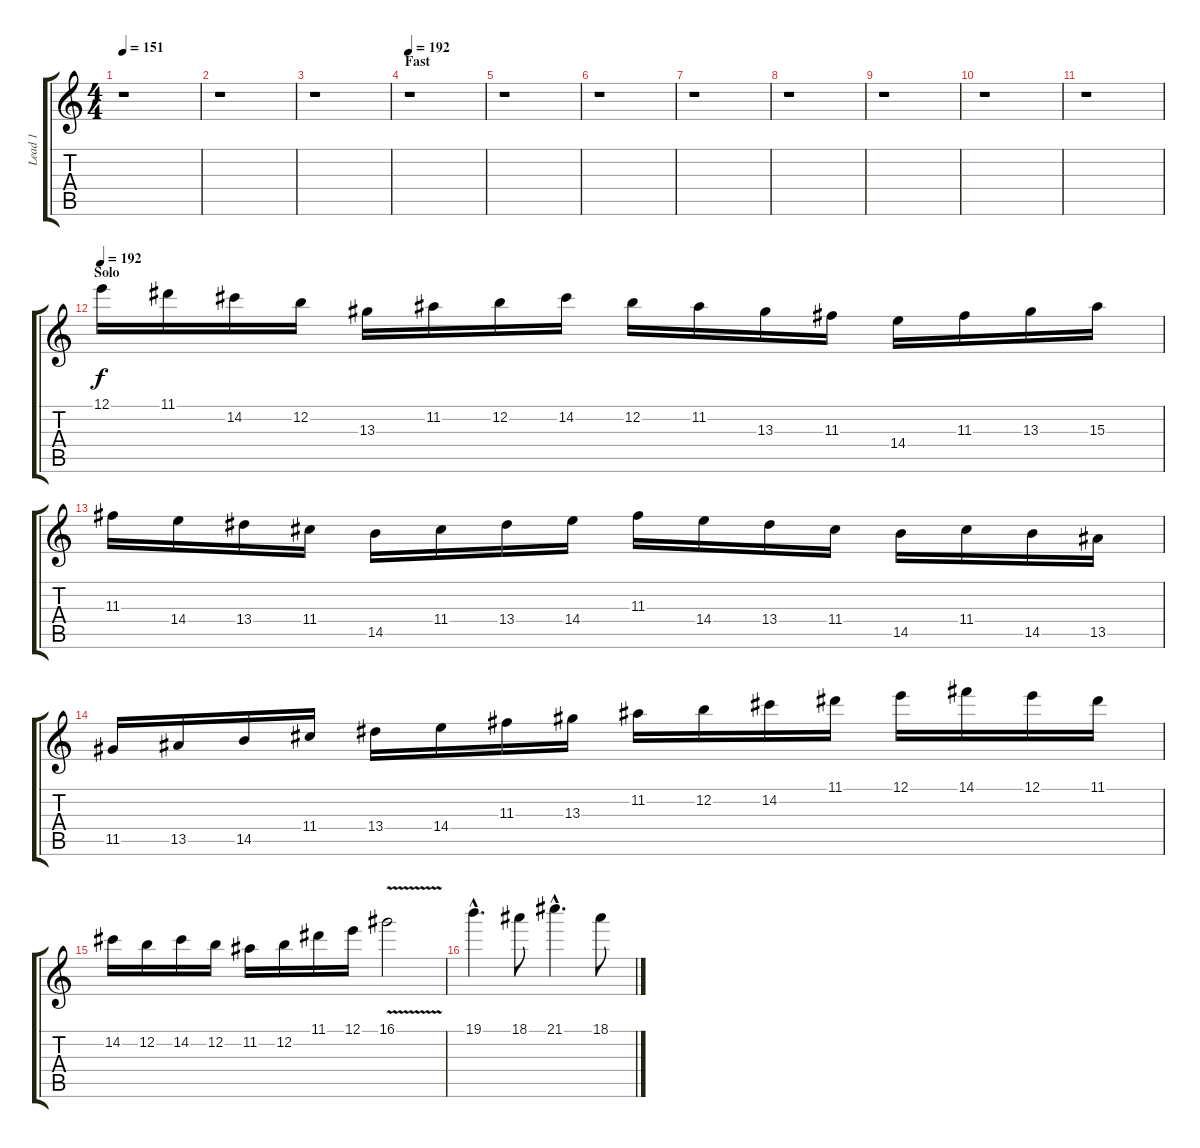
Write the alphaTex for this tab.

\track ("Lead 1" "Lead 1") {instrument overdrivenguitar}
\staff {score tabs}
\tuning (E4 B3 G3 D3 A2 E2) {hide}
\ts (4 4)
\tempo 151
\clef g2
\ks c
r.1{dy f} |
r.1 |
r.1 |
\section ("" "Fast")
\tempo 192
r.1 |
r.1 |
r.1 |
r.1 |
r.1 |
r.1 |
r.1 |
r.1 |
\section ("" "Solo")
\tempo 192
12.1.16 11.1.16 14.2.16 12.2.16 13.3.16 11.2.16 12.2.16 14.2.16 12.2.16 11.2.16 13.3.16 11.3.16 14.4.16 11.3.16 13.3.16 15.3.16 |
11.3.16 14.4.16 13.4.16 11.4.16 14.5.16 11.4.16 13.4.16 14.4.16 11.3.16 14.4.16 13.4.16 11.4.16 14.5.16 11.4.16 14.5.16 13.5.16 |
11.5.16 13.5.16 14.5.16 11.4.16 13.4.16 14.4.16 11.3.16 13.3.16 11.2.16 12.2.16 14.2.16 11.1.16 12.1.16 14.1.16 12.1.16 11.1.16 |
14.2.16 12.2.16 14.2.16 12.2.16 11.2.16 12.2.16 11.1.16 12.1.16 16.1{v}.2 |
19.1{hac}.4{d} 18.1.8 21.1{hac}.4{d} 18.1.8
